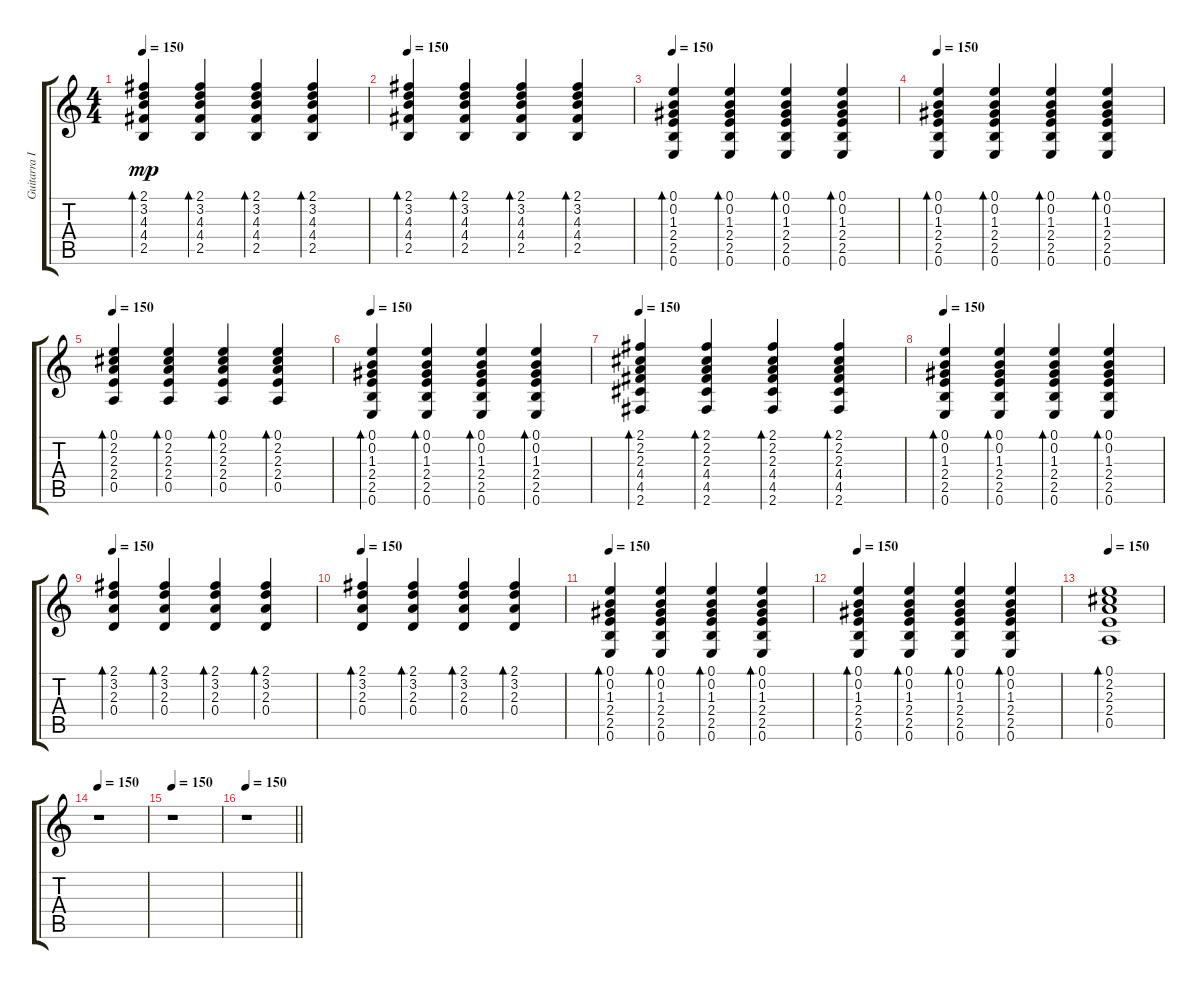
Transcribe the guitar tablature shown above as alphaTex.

\track ("Guitarra III" "Guitarra I") {instrument electricguitarmuted}
\staff {score tabs}
\tuning (E4 B3 G3 D3 A2 E2) {hide}
\ts (4 4)
\tempo 150
\clef g2
\ks c
(2.1 3.2 4.3 4.4 2.5).4{bd 30 dy mp} (2.1 3.2 4.3 4.4 2.5).4{bd 30} (2.1 3.2 4.3 4.4 2.5).4{bd 30} (2.1 3.2 4.3 4.4 2.5).4{bd 30} |
\tempo 150
(2.1 3.2 4.3 4.4 2.5).4{bd 30} (2.1 3.2 4.3 4.4 2.5).4{bd 30} (2.1 3.2 4.3 4.4 2.5).4{bd 30} (2.1 3.2 4.3 4.4 2.5).4{bd 30} |
\tempo 150
(0.1 0.2 1.3 2.4 2.5 0.6).4{bd 30} (0.1 0.2 1.3 2.4 2.5 0.6).4{bd 30} (0.1 0.2 1.3 2.4 2.5 0.6).4{bd 30} (0.1 0.2 1.3 2.4 2.5 0.6).4{bd 30} |
\tempo 150
(0.1 0.2 1.3 2.4 2.5 0.6).4{bd 30} (0.1 0.2 1.3 2.4 2.5 0.6).4{bd 30} (0.1 0.2 1.3 2.4 2.5 0.6).4{bd 30} (0.1 0.2 1.3 2.4 2.5 0.6).4{bd 30} |
\tempo 150
(0.1 2.2 2.3 2.4 0.5).4{bd 30} (0.1 2.2 2.3 2.4 0.5).4{bd 30} (0.1 2.2 2.3 2.4 0.5).4{bd 30} (0.1 2.2 2.3 2.4 0.5).4{bd 30} |
\tempo 150
(0.1 0.2 1.3 2.4 2.5 0.6).4{bd 30} (0.1 0.2 1.3 2.4 2.5 0.6).4{bd 30} (0.1 0.2 1.3 2.4 2.5 0.6).4{bd 30} (0.1 0.2 1.3 2.4 2.5 0.6).4{bd 30} |
\tempo 150
(2.1 2.2 2.3 4.4 4.5 2.6).4{bd 30} (2.1 2.2 2.3 4.4 4.5 2.6).4{bd 30} (2.1 2.2 2.3 4.4 4.5 2.6).4{bd 30} (2.1 2.2 2.3 4.4 4.5 2.6).4{bd 30} |
\tempo 150
(0.1 0.2 1.3 2.4 2.5 0.6).4{bd 30} (0.1 0.2 1.3 2.4 2.5 0.6).4{bd 30} (0.1 0.2 1.3 2.4 2.5 0.6).4{bd 30} (0.1 0.2 1.3 2.4 2.5 0.6).4{bd 30} |
\tempo 150
(2.1 3.2 2.3 0.4).4{bd 30} (2.1 3.2 2.3 0.4).4{bd 30} (2.1 3.2 2.3 0.4).4{bd 30} (2.1 3.2 2.3 0.4).4{bd 30} |
\tempo 150
(2.1 3.2 2.3 0.4).4{bd 30} (2.1 3.2 2.3 0.4).4{bd 30} (2.1 3.2 2.3 0.4).4{bd 30} (2.1 3.2 2.3 0.4).4{bd 30} |
\tempo 150
(0.1 0.2 1.3 2.4 2.5 0.6).4{bd 30} (0.1 0.2 1.3 2.4 2.5 0.6).4{bd 30} (0.1 0.2 1.3 2.4 2.5 0.6).4{bd 30} (0.1 0.2 1.3 2.4 2.5 0.6).4{bd 30} |
\tempo 150
(0.1 0.2 1.3 2.4 2.5 0.6).4{bd 30} (0.1 0.2 1.3 2.4 2.5 0.6).4{bd 30} (0.1 0.2 1.3 2.4 2.5 0.6).4{bd 30} (0.1 0.2 1.3 2.4 2.5 0.6).4{bd 30} |
\tempo 150
(0.1 2.2 2.3 2.4 0.5).1{bd 30} |
\tempo 150
r.1 |
\tempo 150
r.1 |
\tempo 150
\barLineRight lightlight
r.1
